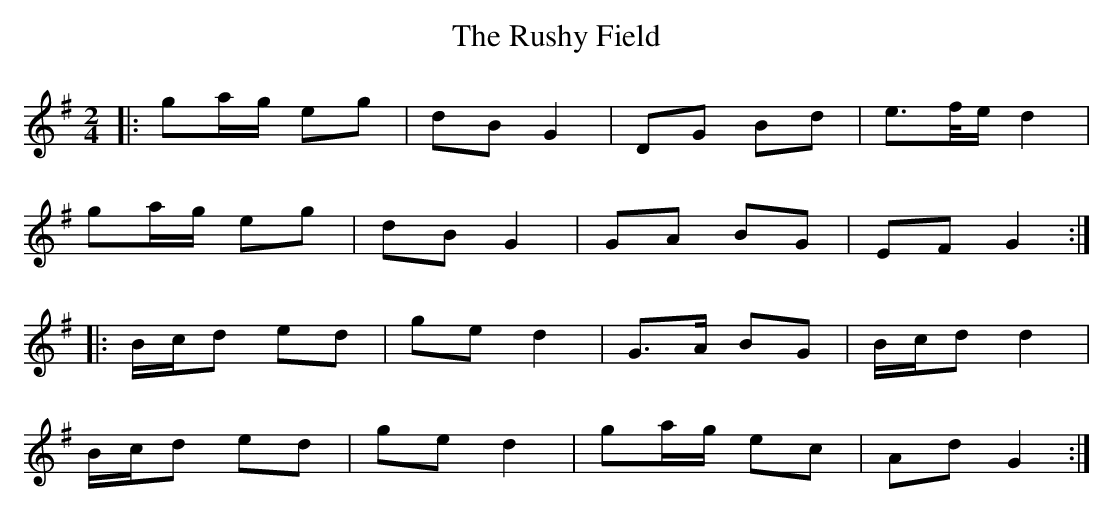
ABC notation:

X:1
T: The Rushy Field
M: 2/4
L: 1/8
K: Gmaj
|:ga/g/ eg|dB G2|DG Bd|e>f/e/ d2|
ga/g/ eg|dB G2|GA BG|EF G2:|
|:B/c/d ed|ge d2|G>A BG|B/c/d d2|
B/c/d ed|ge d2|ga/g/ ec|Ad G2:|
